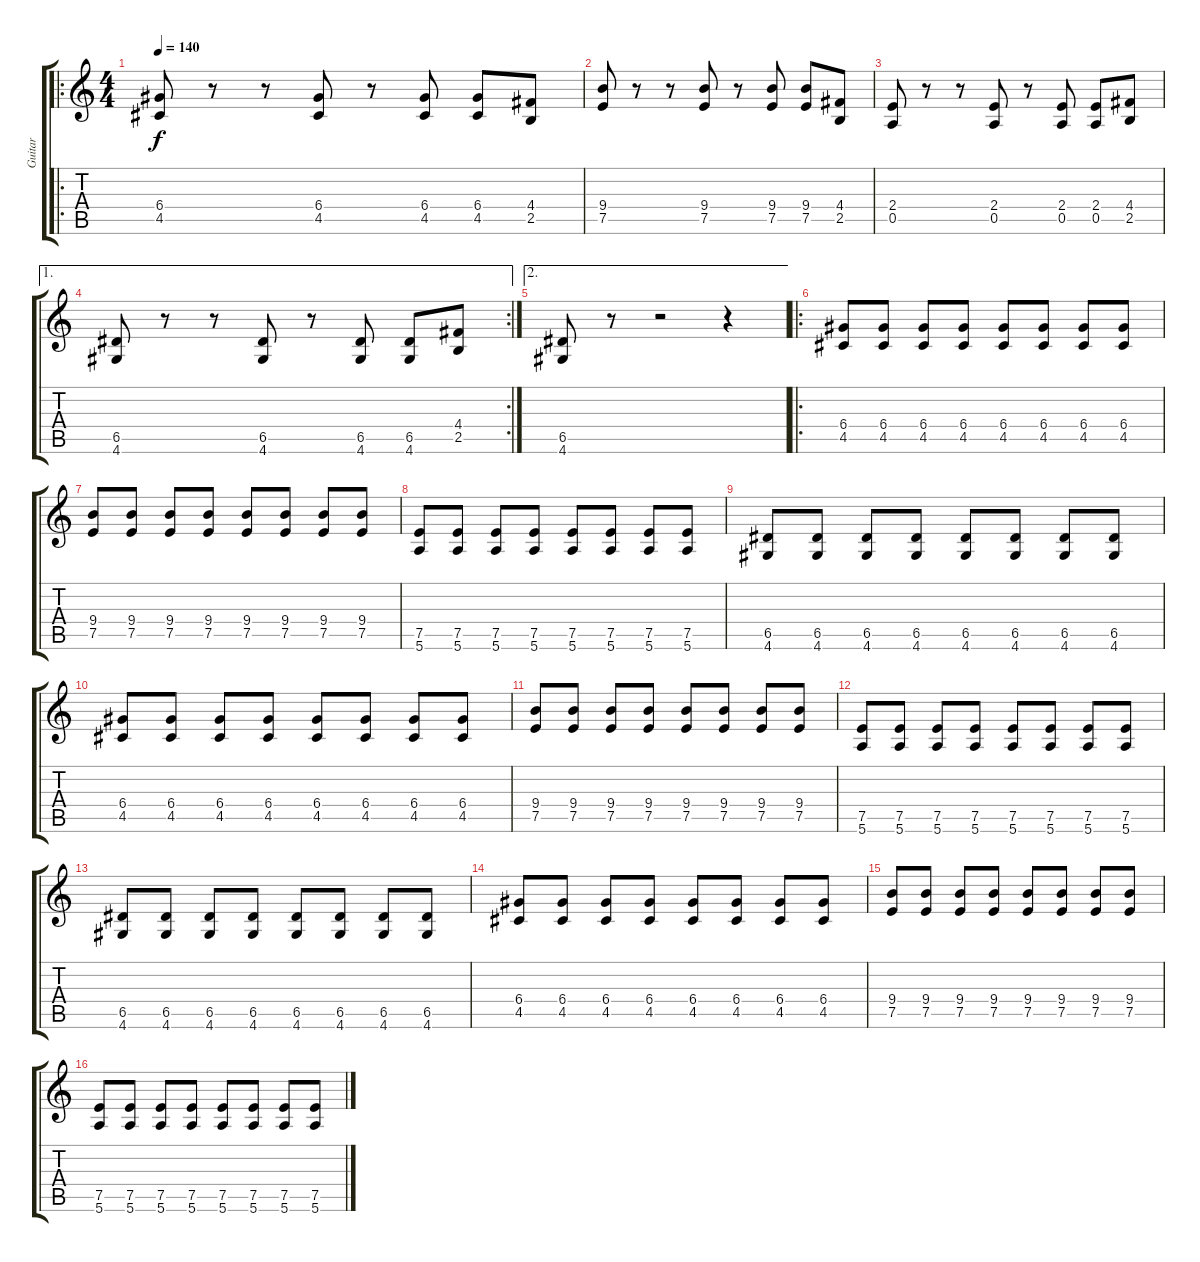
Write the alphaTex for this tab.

\track ("Guitar" "Guitar") {instrument overdrivenguitar}
\staff {score tabs}
\tuning (E4 B3 G3 D3 A2 E2) {hide}
\ro
\ts (4 4)
\tempo 140
\clef g2
\ks c
(6.4 4.5).8{dy f instrument overdrivenguitar} r.8 r.8 (6.4 4.5).8 r.8 (6.4 4.5).8 (6.4 4.5).8 (4.4 2.5).8 |
(9.4 7.5).8 r.8 r.8 (9.4 7.5).8 r.8 (9.4 7.5).8 (9.4 7.5).8 (4.4 2.5).8 |
(2.4 0.5).8 r.8 r.8 (2.4 0.5).8 r.8 (2.4 0.5).8 (2.4 0.5).8 (4.4 2.5).8 |
\ae 1
\rc 2
(6.5 4.6).8 r.8 r.8 (6.5 4.6).8 r.8 (6.5 4.6).8 (6.5 4.6).8 (4.4 2.5).8 |
\ae 2
(6.5 4.6).8 r.8 r.2 r.4 |
\ro
(6.4 4.5).8 (6.4 4.5).8 (6.4 4.5).8 (6.4 4.5).8 (6.4 4.5).8 (6.4 4.5).8 (6.4 4.5).8 (6.4 4.5).8 |
(9.4 7.5).8 (9.4 7.5).8 (9.4 7.5).8 (9.4 7.5).8 (9.4 7.5).8 (9.4 7.5).8 (9.4 7.5).8 (9.4 7.5).8 |
(7.5 5.6).8 (7.5 5.6).8 (7.5 5.6).8 (7.5 5.6).8 (7.5 5.6).8 (7.5 5.6).8 (7.5 5.6).8 (7.5 5.6).8 |
(6.5 4.6).8 (6.5 4.6).8 (6.5 4.6).8 (6.5 4.6).8 (6.5 4.6).8 (6.5 4.6).8 (6.5 4.6).8 (6.5 4.6).8 |
(6.4 4.5).8 (6.4 4.5).8 (6.4 4.5).8 (6.4 4.5).8 (6.4 4.5).8 (6.4 4.5).8 (6.4 4.5).8 (6.4 4.5).8 |
(9.4 7.5).8 (9.4 7.5).8 (9.4 7.5).8 (9.4 7.5).8 (9.4 7.5).8 (9.4 7.5).8 (9.4 7.5).8 (9.4 7.5).8 |
(7.5 5.6).8 (7.5 5.6).8 (7.5 5.6).8 (7.5 5.6).8 (7.5 5.6).8 (7.5 5.6).8 (7.5 5.6).8 (7.5 5.6).8 |
(6.5 4.6).8 (6.5 4.6).8 (6.5 4.6).8 (6.5 4.6).8 (6.5 4.6).8 (6.5 4.6).8 (6.5 4.6).8 (6.5 4.6).8 |
(6.4 4.5).8 (6.4 4.5).8 (6.4 4.5).8 (6.4 4.5).8 (6.4 4.5).8 (6.4 4.5).8 (6.4 4.5).8 (6.4 4.5).8 |
(9.4 7.5).8 (9.4 7.5).8 (9.4 7.5).8 (9.4 7.5).8 (9.4 7.5).8 (9.4 7.5).8 (9.4 7.5).8 (9.4 7.5).8 |
(7.5 5.6).8 (7.5 5.6).8 (7.5 5.6).8 (7.5 5.6).8 (7.5 5.6).8 (7.5 5.6).8 (7.5 5.6).8 (7.5 5.6).8
